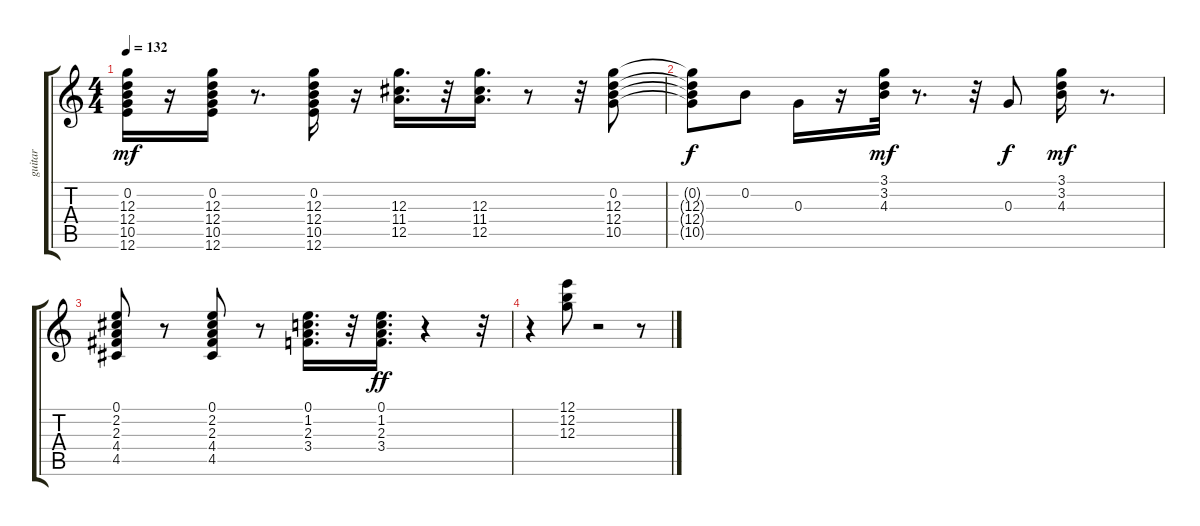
\track ("guitar" "guitar") {instrument electricguitarclean}
\staff {score tabs}
\tuning (E4 B3 G3 D3 A2 E2) {hide}
\ts (4 4)
\tempo 132
\clef g2
\ks c
(0.2 12.3 12.4 10.5 12.6).16{dy mf} r.16 (0.2 12.3 12.4 10.5 12.6).16 r.8{d} (0.2 12.3 12.4 10.5 12.6).16 r.16 (12.3 11.4 12.5).16{d} r.32 (12.3 11.4 12.5).16{d} r.8 r.32 (0.2 12.3 12.4 10.5).8 |
(0.2{t} 12.3{t} 12.4{t} 10.5{t}).8{dy f} 0.2.8 0.3.16 r.16 (3.1 3.2 4.3).32{dy mf} r.8{d} r.32 0.3.8{dy f} (3.1 3.2 4.3).16{dy mf} r.8{d} |
(0.1 2.2 2.3 4.4 4.5).8 r.8 (0.1 2.2 2.3 4.4 4.5).8 r.8 (0.1 1.2 2.3 3.4).16{d} r.32 (0.1 1.2 2.3 3.4).16{d dy ff} r.4 r.32 |
r.4 (12.1 12.2 12.3).8 r.2 r.8
